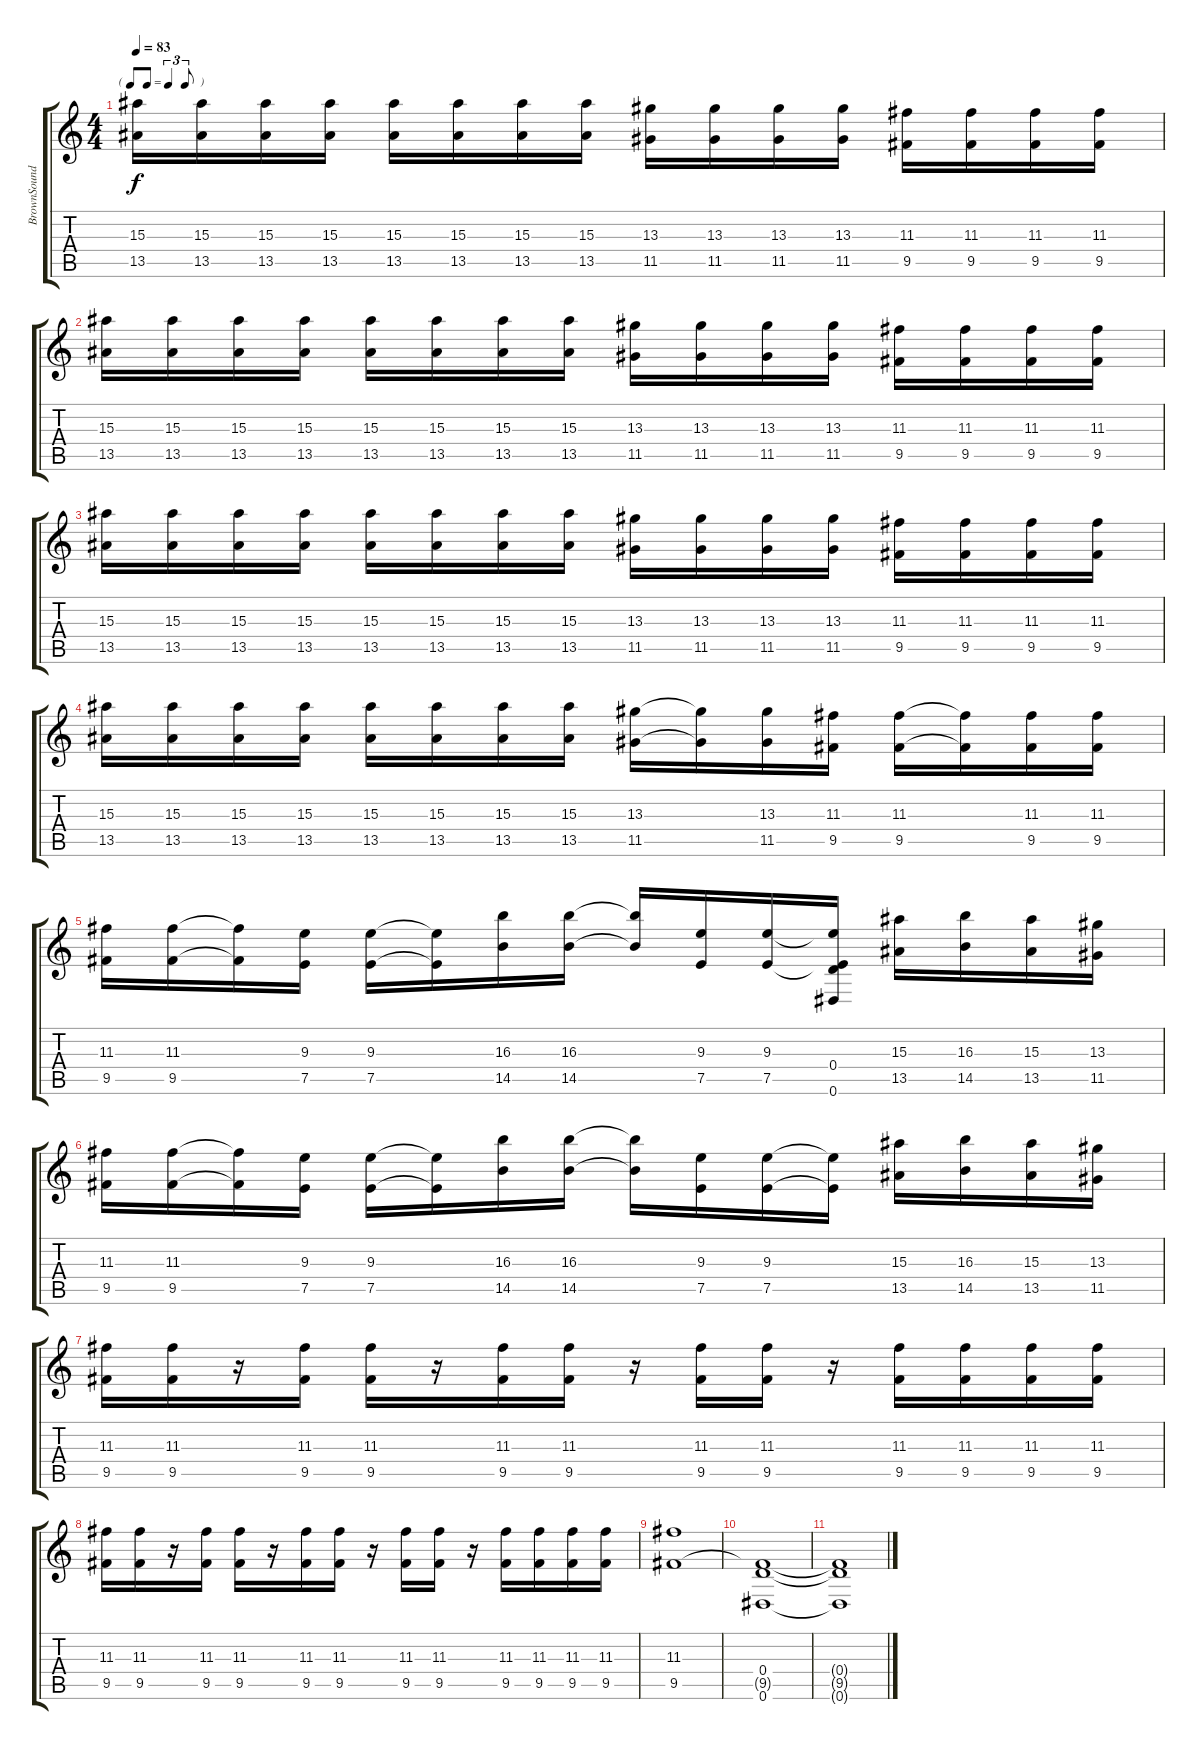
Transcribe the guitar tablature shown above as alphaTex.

\track ("BrownSound" "BrownSound") {instrument distortionguitar}
\staff {score tabs}
\tuning (E4 B3 G3 D3 A2 Eb2) {hide}
\ts (4 4)
\tf triplet8th
\tempo 83
\clef g2
\ks c
(15.3 13.5).16{dy f instrument distortionguitar} (15.3 13.5).16 (15.3 13.5).16 (15.3 13.5).16 (15.3 13.5).16 (15.3 13.5).16 (15.3 13.5).16 (15.3 13.5).16 (13.3 11.5).16 (13.3 11.5).16 (13.3 11.5).16 (13.3 11.5).16 (11.3 9.5).16 (11.3 9.5).16 (11.3 9.5).16 (11.3 9.5).16 |
(15.3 13.5).16 (15.3 13.5).16 (15.3 13.5).16 (15.3 13.5).16 (15.3 13.5).16 (15.3 13.5).16 (15.3 13.5).16 (15.3 13.5).16 (13.3 11.5).16 (13.3 11.5).16 (13.3 11.5).16 (13.3 11.5).16 (11.3 9.5).16 (11.3 9.5).16 (11.3 9.5).16 (11.3 9.5).16 |
(15.3 13.5).16 (15.3 13.5).16 (15.3 13.5).16 (15.3 13.5).16 (15.3 13.5).16 (15.3 13.5).16 (15.3 13.5).16 (15.3 13.5).16 (13.3 11.5).16 (13.3 11.5).16 (13.3 11.5).16 (13.3 11.5).16 (11.3 9.5).16 (11.3 9.5).16 (11.3 9.5).16 (11.3 9.5).16 |
(15.3 13.5).16 (15.3 13.5).16 (15.3 13.5).16 (15.3 13.5).16 (15.3 13.5).16 (15.3 13.5).16 (15.3 13.5).16 (15.3 13.5).16 (13.3 11.5).16 (13.3{t} 11.5{t}).16 (13.3 11.5).16 (11.3 9.5).16 (11.3 9.5).16 (11.3{t} 9.5{t}).16 (11.3 9.5).16 (11.3 9.5).16 |
(11.3 9.5).16 (11.3 9.5).16 (11.3{t} 9.5{t}).16 (9.3 7.5).16 (9.3 7.5).16 (9.3{t} 7.5{t}).16 (16.3 14.5).16 (16.3 14.5).16 (16.3{t} 14.5{t}).16 (9.3 7.5).16 (9.3 7.5).16 (9.3{t} 0.4 7.5{t} 0.6).16 (15.3 13.5).16 (16.3 14.5).16 (15.3 13.5).16 (13.3 11.5).16 |
(11.3 9.5).16 (11.3 9.5).16 (11.3{t} 9.5{t}).16 (9.3 7.5).16 (9.3 7.5).16 (9.3{t} 7.5{t}).16 (16.3 14.5).16 (16.3 14.5).16 (16.3{t} 14.5{t}).16 (9.3 7.5).16 (9.3 7.5).16 (9.3{t} 7.5{t}).16 (15.3 13.5).16 (16.3 14.5).16 (15.3 13.5).16 (13.3 11.5).16 |
(11.3 9.5).16{volume 13} (11.3 9.5).16 r.16 (11.3 9.5).16 (11.3 9.5).16 r.16 (11.3 9.5).16 (11.3 9.5).16 r.16 (11.3 9.5).16 (11.3 9.5).16 r.16 (11.3 9.5).16 (11.3 9.5).16 (11.3 9.5).16 (11.3 9.5).16 |
(11.3 9.5).16 (11.3 9.5).16 r.16 (11.3 9.5).16 (11.3 9.5).16 r.16 (11.3 9.5).16 (11.3 9.5).16 r.16 (11.3 9.5).16 (11.3 9.5).16 r.16 (11.3 9.5).16 (11.3 9.5).16 (11.3 9.5).16 (11.3 9.5).16 |
(11.3 9.5).1{volume 0} |
(0.4 9.5{t} 0.6).1 |
(0.4{t} 9.5{t} 0.6{t}).1
